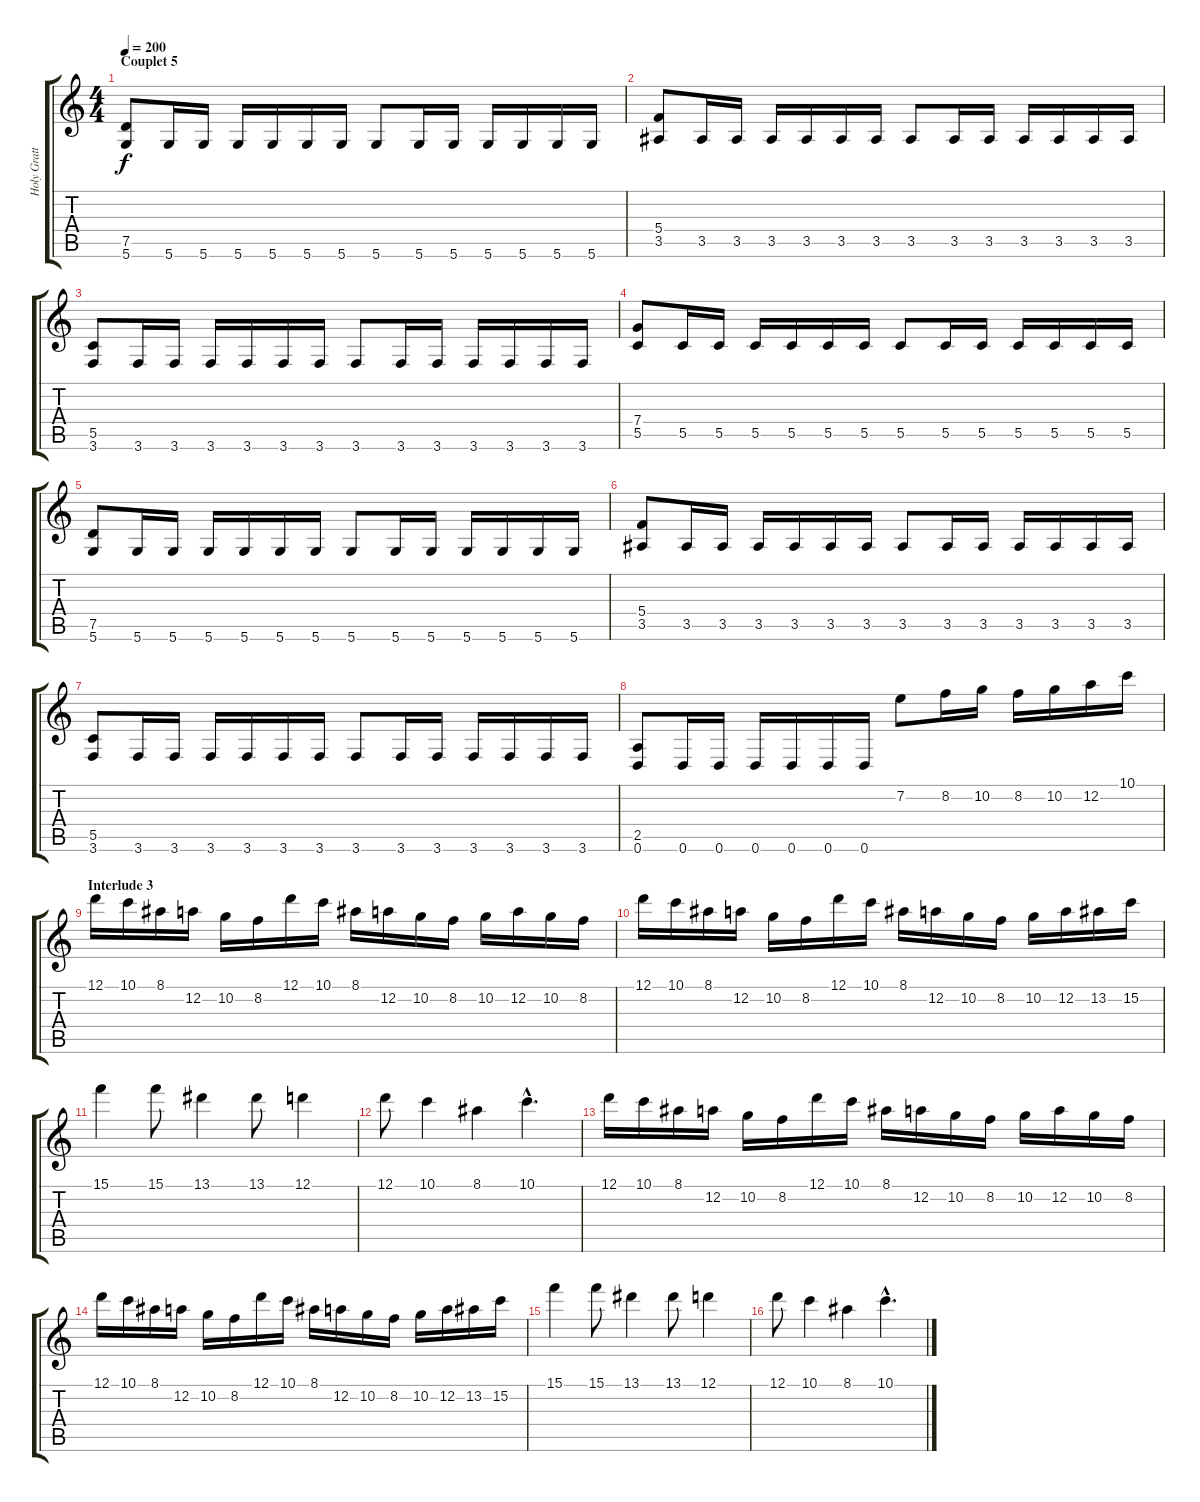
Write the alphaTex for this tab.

\track ("Holy Gratte 2" "Holy Gratt") {instrument overdrivenguitar}
\staff {score tabs}
\tuning (D4 A3 F3 C3 G2 D2) {hide}
\ts (4 4)
\section ("" "Couplet 5")
\tempo 200
\clef g2
\ks c
(7.5 5.6).8{dy f} 5.6.16 5.6.16 5.6.16 5.6.16 5.6.16 5.6.16 5.6.8 5.6.16 5.6.16 5.6.16 5.6.16 5.6.16 5.6.16 |
(5.4 3.5).8 3.5.16 3.5.16 3.5.16 3.5.16 3.5.16 3.5.16 3.5.8 3.5.16 3.5.16 3.5.16 3.5.16 3.5.16 3.5.16 |
(5.5 3.6).8 3.6.16 3.6.16 3.6.16 3.6.16 3.6.16 3.6.16 3.6.8 3.6.16 3.6.16 3.6.16 3.6.16 3.6.16 3.6.16 |
(7.4 5.5).8 5.5.16 5.5.16 5.5.16 5.5.16 5.5.16 5.5.16 5.5.8 5.5.16 5.5.16 5.5.16 5.5.16 5.5.16 5.5.16 |
(7.5 5.6).8 5.6.16 5.6.16 5.6.16 5.6.16 5.6.16 5.6.16 5.6.8 5.6.16 5.6.16 5.6.16 5.6.16 5.6.16 5.6.16 |
(5.4 3.5).8 3.5.16 3.5.16 3.5.16 3.5.16 3.5.16 3.5.16 3.5.8 3.5.16 3.5.16 3.5.16 3.5.16 3.5.16 3.5.16 |
(5.5 3.6).8 3.6.16 3.6.16 3.6.16 3.6.16 3.6.16 3.6.16 3.6.8 3.6.16 3.6.16 3.6.16 3.6.16 3.6.16 3.6.16 |
(2.5 0.6).8 0.6.16 0.6.16 0.6.16 0.6.16 0.6.16 0.6.16 7.2.8 8.2.16 10.2.16 8.2.16 10.2.16 12.2.16 10.1.16 |
\section ("" "Interlude 3")
12.1.16 10.1.16 8.1.16 12.2.16 10.2.16 8.2.16 12.1.16 10.1.16 8.1.16 12.2.16 10.2.16 8.2.16 10.2.16 12.2.16 10.2.16 8.2.16 |
12.1.16 10.1.16 8.1.16 12.2.16 10.2.16 8.2.16 12.1.16 10.1.16 8.1.16 12.2.16 10.2.16 8.2.16 10.2.16 12.2.16 13.2.16 15.2.16 |
15.1.4 15.1.8 13.1.4 13.1.8 12.1.4 |
12.1.8 10.1.4 8.1.4 10.1{hac}.4{d} |
12.1.16 10.1.16 8.1.16 12.2.16 10.2.16 8.2.16 12.1.16 10.1.16 8.1.16 12.2.16 10.2.16 8.2.16 10.2.16 12.2.16 10.2.16 8.2.16 |
12.1.16 10.1.16 8.1.16 12.2.16 10.2.16 8.2.16 12.1.16 10.1.16 8.1.16 12.2.16 10.2.16 8.2.16 10.2.16 12.2.16 13.2.16 15.2.16 |
15.1.4 15.1.8 13.1.4 13.1.8 12.1.4 |
12.1.8 10.1.4 8.1.4 10.1{hac}.4{d}
